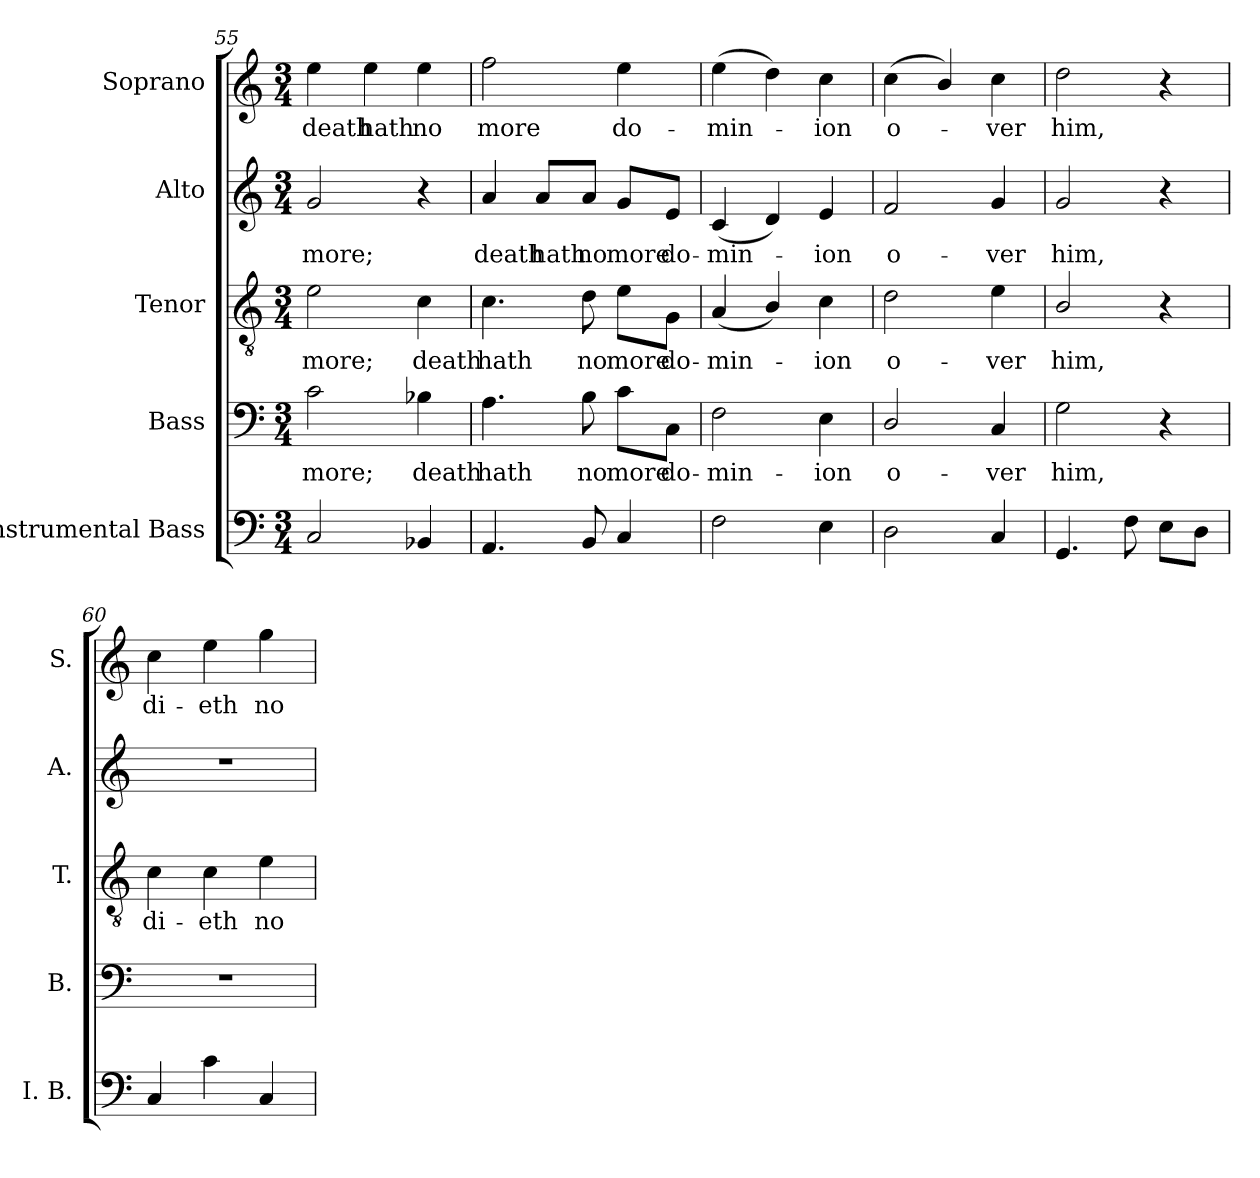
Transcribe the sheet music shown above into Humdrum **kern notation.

**kern	**kern	**text	**kern	**text	**kern	**text	**kern	**text
*part5	*part4	*part4	*part3	*part3	*part2	*part2	*part1	*part1
*staff5	*staff4	*staff4	*staff3	*staff3	*staff2	*staff2	*staff1	*staff1
*I"Instrumental Bass	*I"Bass	*	*I"Tenor	*	*I"Alto	*	*I"Soprano	*
*I'I. B.	*I'B.	*	*I'T.	*	*I'A.	*	*I'S.	*
*clefF4	*clefF4	*	*clefGv2	*	*clefG2	*	*clefG2	*
*	*	*	*ITrd7c12	*	*	*	*	*
*k[]	*k[]	*	*k[]	*	*k[]	*	*k[]	*
*C:	*C:	*	*C:	*	*C:	*	*C:	*
*M3/4	*M3/4	*	*M3/4	*	*M3/4	*	*M3/4	*
=55	=55	=55	=55	=55	=55	=55	=55	=55
!	!	!LO:LY:b:color=#000000	!	!	!	!	!	!
!	!	!	!	!LO:LY:b:color=#000000	!	!	!	!
!	!	!	!	!	!	!LO:LY:b:color=#000000	!	!
!	!	!	!	!	!	!	!	!LO:LY:b:color=#000000
2Ci/	2ci\	more;	2Ei\	more;	2gi/	more;	4eei\	death
!	!	!	!	!	!	!	!	!LO:LY:b:color=#000000
.	.	.	.	.	.	.	4eei\	hath
!	!	!LO:LY:b:color=#000000	!	!	!	!	!	!
!	!	!	!	!LO:LY:b:color=#000000	!	!	!	!
!	!	!	!	!	!	!	!	!LO:LY:b:color=#000000
4BB-Xi/	4B-Xi\	death	4Ci\	death	4r	.	4eei\	no
=56	=56	=56	=56	=56	=56	=56	=56	=56
!	!	!LO:LY:b:color=#000000	!	!	!	!	!	!
!	!	!	!	!LO:LY:b:color=#000000	!	!	!	!
!	!	!	!	!	!	!LO:LY:b:color=#000000	!	!
!	!	!	!	!	!	!	!	!LO:LY:b:color=#000000
4.AAi/	4.Ai\	hath	4.Ci\	hath	4ai/	death	2ffi\	more
!	!	!	!	!	!	!LO:LY:b:color=#000000	!	!
.	.	.	.	.	8ai/L	hath	.	.
!	!	!LO:LY:b:color=#000000	!	!	!	!	!	!
!	!	!	!	!LO:LY:b:color=#000000	!	!	!	!
!	!	!	!	!	!	!LO:LY:b:color=#000000	!	!
8BBi/	8Bi\	no	8Di\	no	8ai/J	no	.	.
!	!	!LO:LY:b:color=#000000	!	!	!	!	!	!
!	!	!	!	!LO:LY:b:color=#000000	!	!	!	!
!	!	!	!	!	!	!LO:LY:b:color=#000000	!	!
!	!	!	!	!	!	!	!	!LO:LY:b:color=#000000
4Ci/	8ci\L	more	8Ei\L	more	8gi/L	more	4eei\	do-
!	!	!LO:LY:b:color=#000000	!	!	!	!	!	!
!	!	!	!	!LO:LY:b:color=#000000	!	!	!	!
!	!	!	!	!	!	!LO:LY:b:color=#000000	!	!
.	8Ci\J	do-	8GGi\J	do-	8ei/J	do-	.	.
=57	=57	=57	=57	=57	=57	=57	=57	=57
!	!	!LO:LY:b:color=#000000	!	!	!	!	!	!
!	!	!	!	!LO:LY:b:color=#000000	!	!	!	!
!	!	!	!	!	!	!LO:LY:b:color=#000000	!	!
!	!	!	!	!	!	!	!	!LO:LY:b:color=#000000
2Fi\	2Fi\	-min-	(4AAi/	-min-	(4ci/	-min-	(4eei\	-min-
.	.	.	4BBi/)	.	4di/)	.	4ddi\)	.
!	!	!LO:LY:b:color=#000000	!	!	!	!	!	!
!	!	!	!	!LO:LY:b:color=#000000	!	!	!	!
!	!	!	!	!	!	!LO:LY:b:color=#000000	!	!
!	!	!	!	!	!	!	!	!LO:LY:b:color=#000000
4Ei\	4Ei\	-ion	4Ci\	-ion	4ei/	-ion	4cci\	-ion
=58	=58	=58	=58	=58	=58	=58	=58	=58
!	!	!LO:LY:b:color=#000000	!	!	!	!	!	!
!	!	!	!	!LO:LY:b:color=#000000	!	!	!	!
!	!	!	!	!	!	!LO:LY:b:color=#000000	!	!
!	!	!	!	!	!	!	!	!LO:LY:b:color=#000000
2Di\	2Di/	o-	2Di\	o-	2fi/	o-	(4cci\	o-
.	.	.	.	.	.	.	4bi/)	.
!	!	!LO:LY:b:color=#000000	!	!	!	!	!	!
!	!	!	!	!LO:LY:b:color=#000000	!	!	!	!
!	!	!	!	!	!	!LO:LY:b:color=#000000	!	!
!	!	!	!	!	!	!	!	!LO:LY:b:color=#000000
4Ci/	4Ci/	-ver	4Ei\	-ver	4gi/	-ver	4cci\	-ver
!!LO:LB:g=z
=59	=59	=59	=59	=59	=59	=59	=59	=59
!	!	!LO:LY:b:color=#000000	!	!	!	!	!	!
!	!	!	!	!LO:LY:b:color=#000000	!	!	!	!
!	!	!	!	!	!	!LO:LY:b:color=#000000	!	!
!	!	!	!	!	!	!	!	!LO:LY:b:color=#000000
4.GGi/	2Gi\	him,	2BBi/	him,	2gi/	him,	2ddi\	him,
8Fi\	.	.	.	.	.	.	.	.
8Ei\L	4r	.	4r	.	4r	.	4r	.
8Di\J	.	.	.	.	.	.	.	.
=60	=60	=60	=60	=60	=60	=60	=60	=60
!	!LO:N:vis=1	!	!	!	!	!	!	!
!	!	!	!	!LO:LY:b:color=#000000	!LO:N:vis=1	!	!	!
!	!	!	!	!	!	!	!	!LO:LY:b:color=#000000
4Ci/	2.r	.	4Ci\	di-	2.r	.	4cci\	di-
!	!	!	!	!LO:LY:b:color=#000000	!	!	!	!
!	!	!	!	!	!	!	!	!LO:LY:b:color=#000000
4ci\	.	.	4Ci\	-eth	.	.	4eei\	-eth
!	!	!	!	!LO:LY:b:color=#000000	!	!	!	!
!	!	!	!	!	!	!	!	!LO:LY:b:color=#000000
4Ci/	.	.	4Ei\	no	.	.	4ggi\	no
=	=	=	=	=	=	=	=	=
*-	*-	*-	*-	*-	*-	*-	*-	*-
